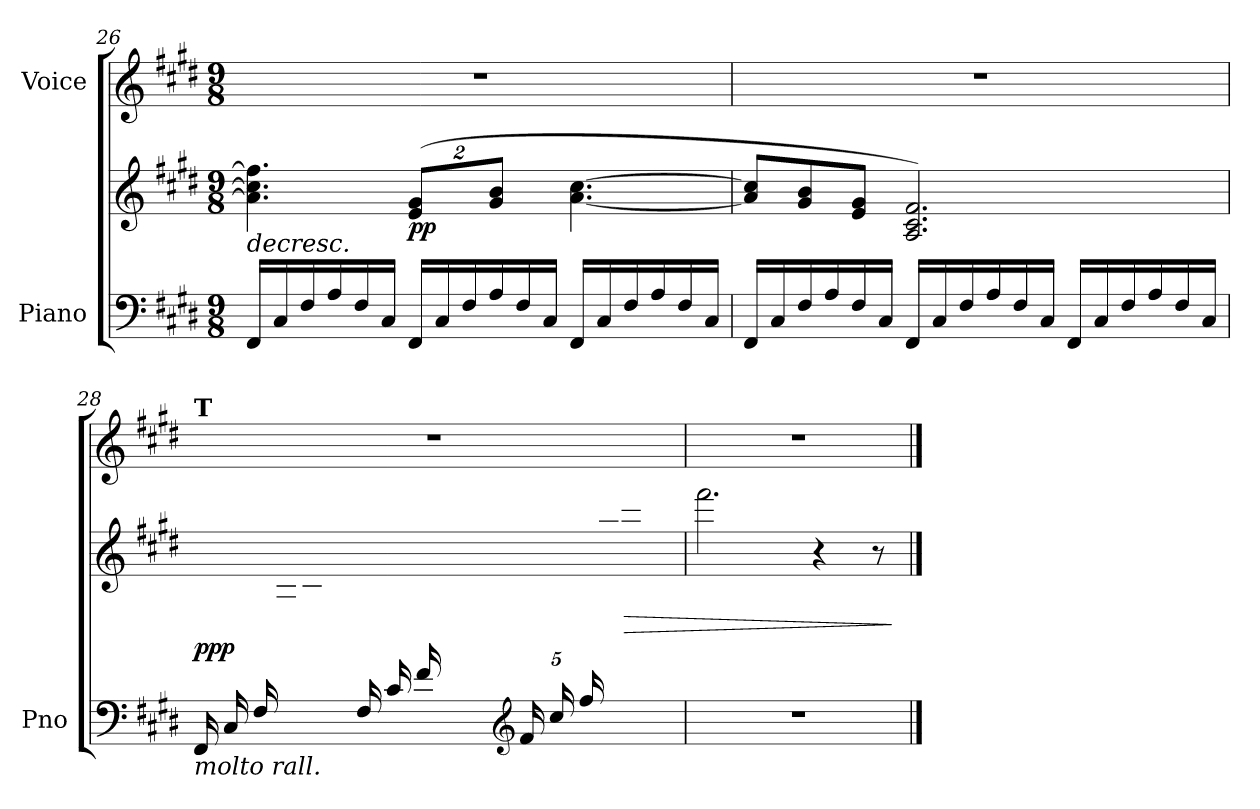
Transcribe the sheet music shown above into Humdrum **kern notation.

**kern	**kern	**dynam	**kern
*part2	*part2	*part2	*part1
*staff3	*staff2	*staff2/3	*staff1
*I"Piano	*	*	*I"Voice
*I'Pno	*	*	*
*clefF4	*clefG2	*	*clefG2
*k[f#c#g#d#]	*k[f#c#g#d#]	*	*k[f#c#g#d#]
*M9/8	*M9/8	*	*M9/8
=26	=26	=26	=26
!	!	!LO:HP:b	!
16FF#/LL	4.a\] 4.cc#\] 4.ff#\]	>	8%9r
16C#/	.	.	.
16F#/	.	.	.
16A/	.	.	.
16F#/	.	.	.
16C#/JJ	.	.	.
*	*Xbrackettup	*	*
!	!	!LO:DY:b	!
16FF#/LL	(16%3e/ 16%3g#/L	pp	.
16C#/	.	.	.
16F#/	.	.	.
16A/	16%3g#/ 16%3b/J	.	.
16F#/	.	.	.
16C#/JJ	.	.	.
16FF#/LL	[4.a\ [4.cc#\	.	.
16C#/	.	.	.
16F#/	.	.	.
16A/	.	.	.
16F#/	.	.	.
16C#/JJ	.	.	.
.	.	]	.
!!LO:LB:g=z
=27	=27	=27	=27
16FF#/LL	8a/] 8cc#/]L	.	8%9r
16C#/	.	.	.
16F#/	8g#/ 8b/	.	.
16A/	.	.	.
16F#/	8e/ 8g#/J	.	.
16C#/JJ	.	.	.
16FF#/LL	2.A/ 2.c#/ 2.f#/)	.	.
16C#/	.	.	.
16F#/	.	.	.
16A/	.	.	.
16F#/	.	.	.
16C#/JJ	.	.	.
16FF#/LL	.	.	.
16C#/	.	.	.
16F#/	.	.	.
16A/	.	.	.
16F#/	.	.	.
16C#/JJ	.	.	.
=28	=28	=28	=28
*	*^	*	*
!	!	!	!	!LO:TX:a:B:t=T
!LO:TX:b:i:t=molto rall.	!	!	!	!
!	!	!	!LO:DY:b	!
(16FF#/LL	1ryy	8.ryy	ppp	8%9r
16C#/	.	.	.	.
16F#/	.	.	.	.
8.ryy	.	16A\	.	.
.	.	16c#\	.	.
.	.	16f#\JJ	.	.
16F#/LL	.	8.ryy	.	.
16c#/	.	.	.	.
16f#/	.	.	.	.
8.ryy	.	16a\	.	.
.	.	16cc#\	.	.
.	.	16ff#\JJ	.	.
*clefG2	*	*	*	*
*Xbrackettup	*	*	*	*
(20f#/LL	.	10.ryy	.	.
20cc#/	.	.	.	.
20ff#/	.	.	.	.
20%3.ryy	.	20aa\	.	.
!	!	!	!LO:HP:b	!
.	.	20ccc#\JJ))	>	.
.	8ryy	8ryy	.	.
*	*v	*v	*	*
=29	=29	=29	=29
8%9r	2.fff#\	.	8%9r
.	4r	.	.
.	8r	.	.
.	.	]	.
==	==	==	==
*-	*-	*-	*-
